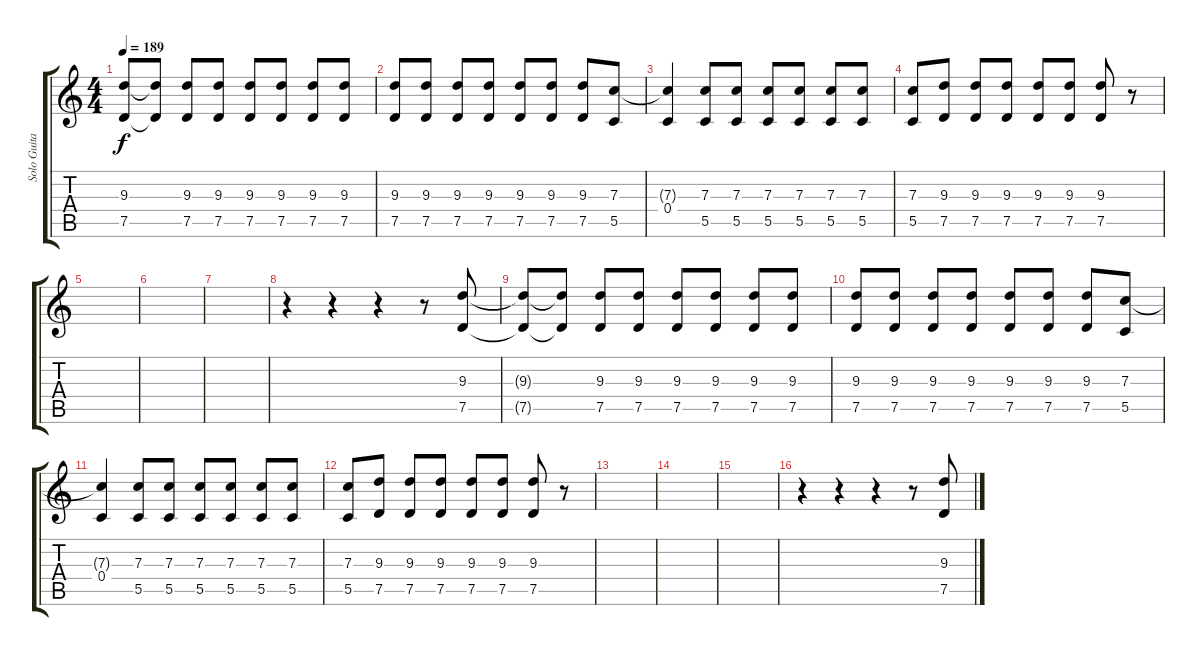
\track ("Solo Guitar" "Solo Guita") {instrument distortionguitar}
\staff {score tabs}
\tuning (D4 A3 F3 C3 G2 D2) {hide}
\ts (4 4)
\tempo 189
\clef g2
\ks c
(9.3{t} 7.5{t}).8{dy f} (9.3{t} 7.5{t}).8 (9.3 7.5).8 (9.3 7.5).8 (9.3 7.5).8 (9.3 7.5).8 (9.3 7.5).8 (9.3 7.5).8 |
(9.3 7.5).8 (9.3 7.5).8 (9.3 7.5).8 (9.3 7.5).8 (9.3 7.5).8 (9.3 7.5).8 (9.3 7.5).8 (7.3 5.5).8 |
(7.3{t} 0.4).4 (7.3 5.5).8 (7.3 5.5).8 (7.3 5.5).8 (7.3 5.5).8 (7.3 5.5).8 (7.3 5.5).8 |
(7.3 5.5).8 (9.3 7.5).8 (9.3 7.5).8 (9.3 7.5).8 (9.3 7.5).8 (9.3 7.5).8 (9.3 7.5).8 r.8 |
|
|
|
r.4 r.4 r.4 r.8 (9.3 7.5).8 |
(9.3{t} 7.5{t}).8 (9.3{t} 7.5{t}).8 (9.3 7.5).8 (9.3 7.5).8 (9.3 7.5).8 (9.3 7.5).8 (9.3 7.5).8 (9.3 7.5).8 |
(9.3 7.5).8 (9.3 7.5).8 (9.3 7.5).8 (9.3 7.5).8 (9.3 7.5).8 (9.3 7.5).8 (9.3 7.5).8 (7.3 5.5).8 |
(7.3{t} 0.4).4 (7.3 5.5).8 (7.3 5.5).8 (7.3 5.5).8 (7.3 5.5).8 (7.3 5.5).8 (7.3 5.5).8 |
(7.3 5.5).8 (9.3 7.5).8 (9.3 7.5).8 (9.3 7.5).8 (9.3 7.5).8 (9.3 7.5).8 (9.3 7.5).8 r.8 |
|
|
|
r.4 r.4 r.4 r.8 (9.3 7.5).8
